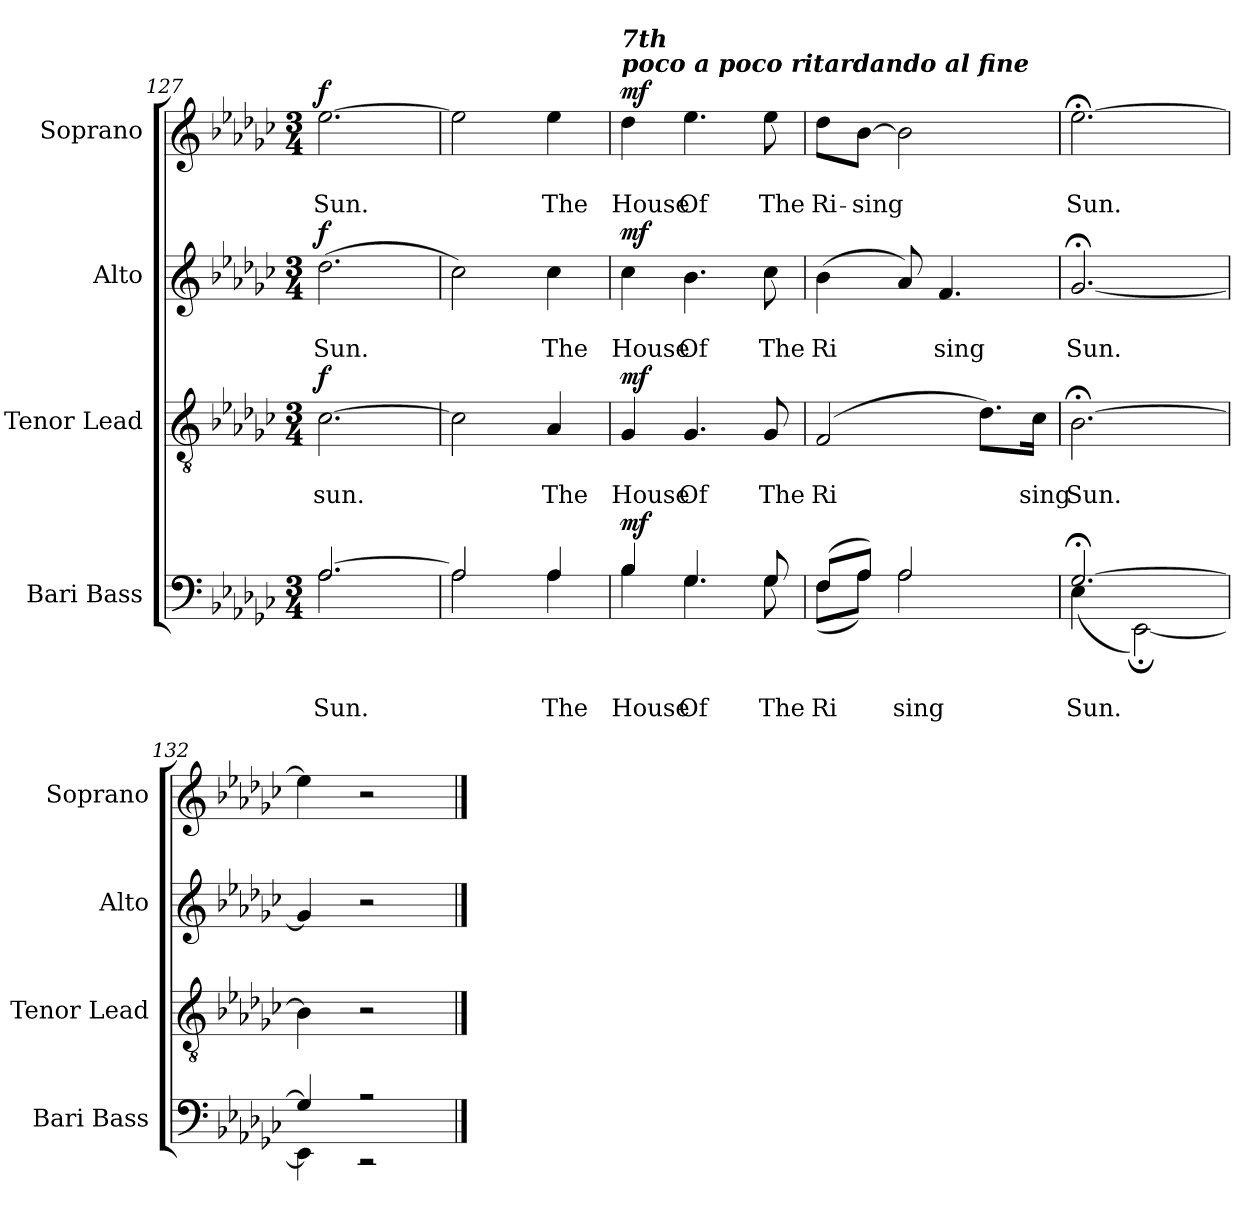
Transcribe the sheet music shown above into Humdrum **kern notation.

**kern	**text	**text	**dynam	**kern	**text	**text	**dynam	**kern	**text	**text	**dynam	**kern	**text	**text	**dynam
*part4	*part4	*part4	*part4	*part3	*part3	*part3	*part3	*part2	*part2	*part2	*part2	*part1	*part1	*part1	*part1
*staff4	*staff4	*staff4	*staff4	*staff3	*staff3	*staff3	*staff3	*staff2	*staff2	*staff2	*staff2	*staff1	*staff1	*staff1	*staff1
*I"Bari Bass	*	*	*	*I"Tenor Lead	*	*	*	*I"Alto	*	*	*	*I"Soprano	*	*	*
*I'Bari Bass	*	*	*	*I'Tenor  Lead	*	*	*	*I'Alto	*	*	*	*I'Soprano	*	*	*
*clefF4	*	*	*	*clefGv2	*	*	*	*clefG2	*	*	*	*clefG2	*	*	*
*k[b-e-a-d-g-c-]	*	*	*	*k[b-e-a-d-g-c-]	*	*	*	*k[b-e-a-d-g-c-]	*	*	*	*k[b-e-a-d-g-c-]	*	*	*
*M3/4	*	*	*	*M3/4	*	*	*	*M3/4	*	*	*	*M3/4	*	*	*
=127	=127	=127	=127	=127	=127	=127	=127	=127	=127	=127	=127	=127	=127	=127	=127
*^	*	*	*	*	*	*	*	*	*	*	*	*	*	*	*
!	!	!	!	!	!	!	!	!LO:DY:a	!	!	!	!LO:DY:a	!	!	!	!LO:DY:a
[2.A-/	2.A-\	.	Sun.	.	[2.c-\	.	sun.	f	(2.dd-\	.	Sun.	f	[2.ee-\	.	Sun.	f
=128	=128	=128	=128	=128	=128	=128	=128	=128	=128	=128	=128	=128	=128	=128	=128	=128
2A-/]	2A-\	.	.	.	2c-\]	.	.	.	2cc-\)	.	.	.	2ee-\]	.	.	.
4A-/	4A-\	.	The	.	4A-/	.	The	.	4cc-\	.	The	.	4ee-\	.	The	.
=129	=129	=129	=129	=129	=129	=129	=129	=129	=129	=129	=129	=129	=129	=129	=129	=129
*	*	*	*	*	*	*	*	*	*	*	*	*	*MM60	*	*	*
!	!	!	!	!	!	!	!	!	!	!	!	!	!LO:TX:a:Bi:t=poco a poco ritardando al fine	!	!	!
!	!	!	!	!	!	!	!	!	!	!	!	!	!LO:TX:a:Bi:t=7th	!	!	!
!	!	!	!	!LO:DY:a	!	!	!	!LO:DY:a	!	!	!	!LO:DY:a	!	!	!	!LO:DY:a
4B-/	4B-\	.	House	mf	4G-/	.	House	mf	4cc-\	.	House	mf	4dd-\	.	House	mf
4.G-/	4.G-\	.	Of	.	4.G-/	.	Of	.	4.b-\	.	Of	.	4.ee-\	.	Of	.
8G-/	8G-\	.	The	.	8G-/	.	The	.	8cc-\	.	The	.	8ee-\	.	The	.
=130	=130	=130	=130	=130	=130	=130	=130	=130	=130	=130	=130	=130	=130	=130	=130	=130
(8F/L	(8F\L	.	-Ri	.	(2F/	.	-Ri	.	(4b-\	.	-Ri	.	8dd-\L	.	Ri-	.
8A-/J)	8A-\J)	.	.	.	.	.	.	.	.	.	.	.	[8b-\J	.	-sing	.
2A-/	2A-\	.	sing	.	.	.	.	.	8a-/)	.	.	.	2b-\]	.	.	.
.	.	.	.	.	.	.	.	.	4.f/	.	sing	.	.	.	.	.
.	.	.	.	.	8.d-\L)	.	.	.	.	.	.	.	.	.	.	.
.	.	.	.	.	16c-\Jk	.	sing	.	.	.	.	.	.	.	.	.
=131	=131	=131	=131	=131	=131	=131	=131	=131	=131	=131	=131	=131	=131	=131	=131	=131
*	*	*	*	*	*	*	*	*	*	*	*	*	*MM20	*	*	*
[2.G-;</	(4E-\	.	Sun.	.	[2.B-;<\	.	Sun.	.	[2.g-;</	.	Sun.	.	[2.ee-;<\	.	Sun.	.
.	[2EE-;\)	.	.	.	.	.	.	.	.	.	.	.	.	.	.	.
=132	=132	=132	=132	=132	=132	=132	=132	=132	=132	=132	=132	=132	=132	=132	=132	=132
4G-/]	4EE-\]	.	.	.	4B-\]	.	.	.	4g-/]	.	.	.	4ee-\]	.	.	.
2r	2r	.	.	.	2r	.	.	.	2r	.	.	.	2r	.	.	.
*v	*v	*	*	*	*	*	*	*	*	*	*	*	*	*	*	*
==	==	==	==	==	==	==	==	==	==	==	==	==	==	==	==
*-	*-	*-	*-	*-	*-	*-	*-	*-	*-	*-	*-	*-	*-	*-	*-
